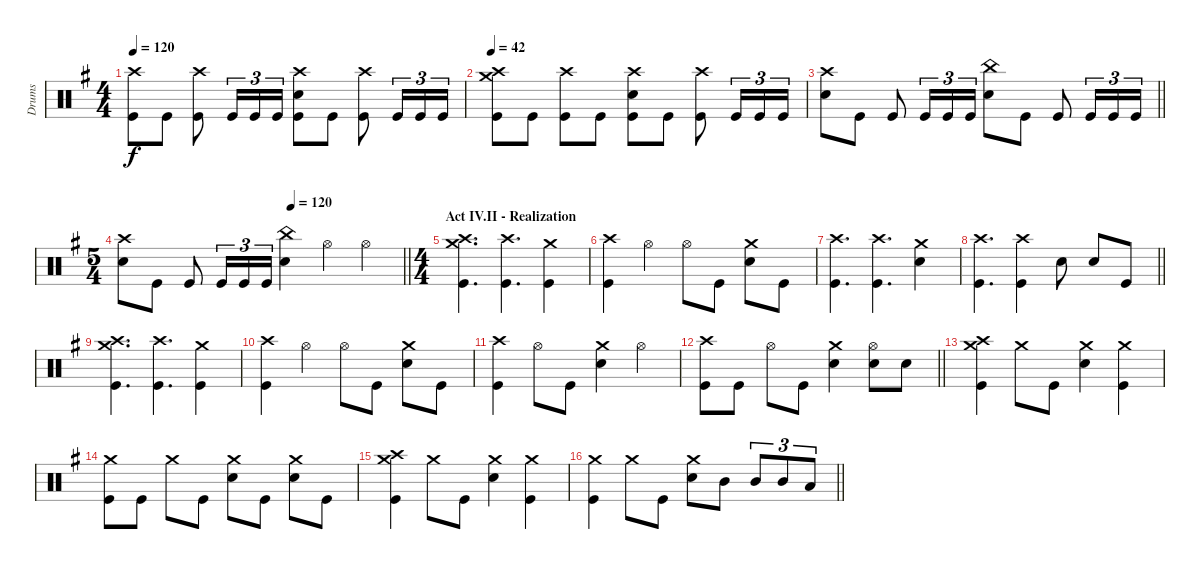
\track ("Drums" "Drums") {instrument percussion}
\staff
\articulation defaults
\ts (4 4)
\tempo 120
\clef neutral
\ks eminor
("Crash high (hit)" "Kick (hit)").8{dy f} "Kick (hit)".8 ("Crash high (hit)" "Kick (hit)").8 "Kick (hit)".16{tu (3 2)} "Kick (hit)".16{tu (3 2)} "Kick (hit)".16{tu (3 2)} ("Crash high (hit)" "Electric Snare (hit)" "Kick (hit)").8 "Kick (hit)".8 ("Crash high (hit)" "Kick (hit)").8 "Kick (hit)".16{tu (3 2)} "Kick (hit)".16{tu (3 2)} "Kick (hit)".16{tu (3 2)} |
\tempo 42
("Crash high (hit)" "Crash medium (hit)" "Kick (hit)").8 "Kick (hit)".8 ("Crash high (hit)" "Kick (hit)").8 "Kick (hit)".8 ("Crash high (hit)" "Electric Snare (hit)" "Kick (hit)").8 "Kick (hit)".8 ("Crash high (hit)" "Kick (hit)").8 "Kick (hit)".16{tu (3 2)} "Kick (hit)".16{tu (3 2)} "Kick (hit)".16{tu (3 2)} |
\barLineRight lightlight
("Crash high (hit)" "Electric Snare (hit)").8 "Kick (hit)".8 "Kick (hit)".8 "Kick (hit)".16{tu (3 2)} "Kick (hit)".16{tu (3 2)} "Kick (hit)".16{tu (3 2)} ("China (hit)" "Electric Snare (hit)").8 "Kick (hit)".8 "Kick (hit)".8 "Kick (hit)".16{tu (3 2)} "Kick (hit)".16{tu (3 2)} "Kick (hit)".16{tu (3 2)} |
\ts (5 4)
\tempo (120 0.6)
\barLineRight lightlight
("Crash high (hit)" "Electric Snare (hit)").8 "Kick (hit)".8 "Kick (hit)".8 "Kick (hit)".16{tu (3 2)} "Kick (hit)".16{tu (3 2)} "Kick (hit)".16{tu (3 2)} ("China (hit)" "Electric Snare (hit)").4 "Hi-Hat (open)".4 "Hi-Hat (open)".4 |
\ts (4 4)
\section ("" "Act IV.II - Realization")
("Crash high (hit)" "Crash medium (hit)" "Kick (hit)").4{d} ("Crash high (hit)" "Kick (hit)").4{d} ("Crash medium (hit)" "Kick (hit)").4 |
("Crash high (hit)" "Kick (hit)").4 "Hi-Hat (open)".4 "Hi-Hat (open)".8 "Kick (hit)".8 ("Crash medium (hit)" "Electric Snare (hit)").8 "Kick (hit)".8 |
("Crash high (hit)" "Kick (hit)").4{d} ("Crash high (hit)" "Kick (hit)").4{d} ("Crash medium (hit)" "Electric Snare (hit)").4 |
\barLineRight lightlight
("Crash high (hit)" "Kick (hit)").4{d} ("Crash high (hit)" "Kick (hit)").4 "Electric Snare (hit)".8 "Electric Snare (hit)".8 "Kick (hit)".8 |
("Crash medium (hit)" "Crash high (hit)" "Kick (hit)").4{d} ("Crash high (hit)" "Kick (hit)").4{d} ("Crash medium (hit)" "Kick (hit)").4 |
("Crash high (hit)" "Kick (hit)").4 "Hi-Hat (open)".4 "Hi-Hat (open)".8 "Kick (hit)".8 ("Crash medium (hit)" "Electric Snare (hit)").8 "Kick (hit)".8 |
("Crash high (hit)" "Kick (hit)").4 "Hi-Hat (open)".8 "Kick (hit)".8 ("Crash medium (hit)" "Electric Snare (hit)").4 "Hi-Hat (open)".4 |
\barLineRight lightlight
("Crash high (hit)" "Kick (hit)").8 "Kick (hit)".8 "Hi-Hat (open)".8 "Kick (hit)".8 ("Crash medium (hit)" "Electric Snare (hit)").4 ("Hi-Hat (open)" "Electric Snare (hit)").8 "Electric Snare (hit)".8 |
("Crash high (hit)" "Crash medium (hit)" "Kick (hit)").4 "Crash medium (hit)".8 "Kick (hit)".8 ("Crash medium (hit)" "Electric Snare (hit)").4 ("Crash medium (hit)" "Kick (hit)").4 |
("Crash medium (hit)" "Kick (hit)").8 "Kick (hit)".8 "Crash medium (hit)".8 "Kick (hit)".8 ("Crash medium (hit)" "Electric Snare (hit)").8 "Kick (hit)".8 ("Crash medium (hit)" "Electric Snare (hit)").8 "Kick (hit)".8 |
("Crash high (hit)" "Crash medium (hit)" "Kick (hit)").4 "Crash medium (hit)".8 "Kick (hit)".8 ("Crash medium (hit)" "Electric Snare (hit)").4 ("Crash medium (hit)" "Kick (hit)").4 |
\barLineRight lightlight
("Crash medium (hit)" "Kick (hit)").4 "Crash medium (hit)".8 "Kick (hit)".8 ("Crash medium (hit)" "Electric Snare (hit)").8 "Mid Tom (hit)".8 "Mid Tom (hit)".8{tu (3 2)} "Mid Tom (hit)".8{tu (3 2)} "Low Tom (hit)".8{tu (3 2)}
